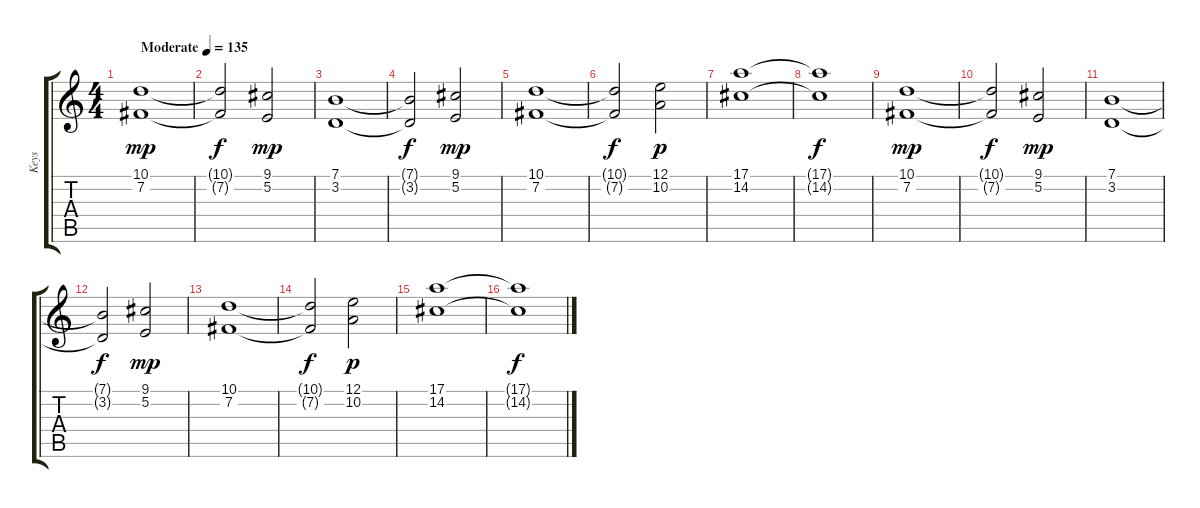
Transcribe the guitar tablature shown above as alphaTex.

\track ("Keys" "Keys") {instrument pad2warm}
\staff {score tabs}
\tuning (E4 B3 G3 D3 A2 E2) {hide}
\ts (4 4)
\tempo (135 "Moderate")
\clef g2
\ks c
(10.1 7.2).1{dy mp instrument pad2warm} |
(10.1{t} 7.2{t}).2{dy f} (9.1 5.2).2{dy mp} |
(7.1 3.2).1 |
(7.1{t} 3.2{t}).2{dy f} (9.1 5.2).2{dy mp} |
(10.1 7.2).1 |
(10.1{t} 7.2{t}).2{dy f} (12.1 10.2).2{dy p} |
(17.1 14.2).1 |
(17.1{t} 14.2{t}).1{dy f} |
(10.1 7.2).1{dy mp volume 13} |
(10.1{t} 7.2{t}).2{dy f} (9.1 5.2).2{dy mp} |
(7.1 3.2).1 |
(7.1{t} 3.2{t}).2{dy f} (9.1 5.2).2{dy mp} |
(10.1 7.2).1{volume 10 instrument pad8sweep} |
(10.1{t} 7.2{t}).2{dy f} (12.1 10.2).2{dy p volume 14} |
(17.1 14.2).1 |
(17.1{t} 14.2{t}).1{dy f}
